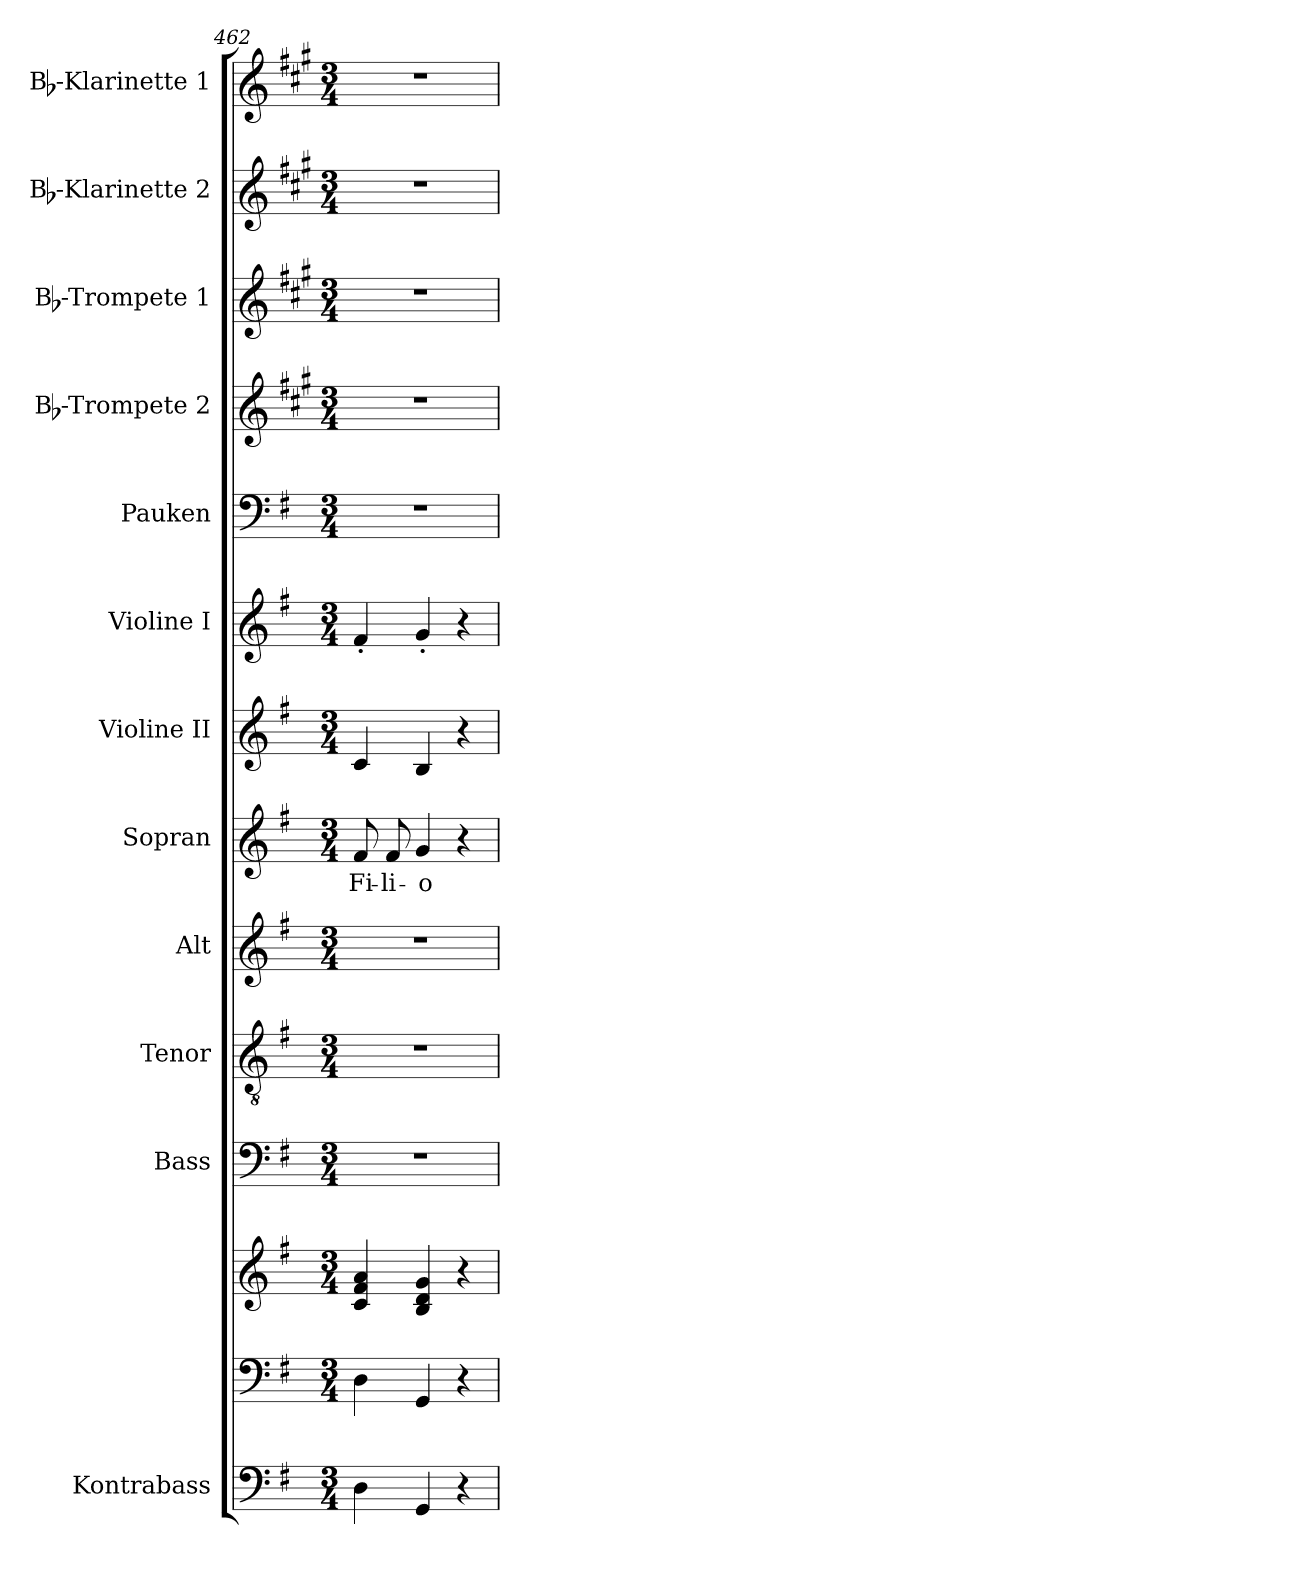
**kern	**kern	**kern	**kern	**kern	**kern	**kern	**text	**kern	**kern	**kern	**kern	**kern	**kern	**kern
*part13	*part12	*part12	*part11	*part10	*part9	*part8	*part8	*part7	*part6	*part5	*part4	*part3	*part2	*part1
*staff14	*staff13	*staff12	*staff11	*staff10	*staff9	*staff8	*staff8	*staff7	*staff6	*staff5	*staff4	*staff3	*staff2	*staff1
*I"Kontrabass	*	*	*I"Bass	*I"Tenor	*I"Alt	*I"Sopran	*	*I"Violine II	*I"Violine I	*I"Pauken	*I"Bb-Trompete 2	*I"Bb-Trompete 1	*I"Bb-Klarinette 2	*I"Bb-Klarinette 1
*I'Kb.	*	*	*I'B.	*I'T.	*I'A.	*I'S.	*	*I'Vl. II	*I'Vl. I	*I'Pk.	*I'Bb Trp. 2	*I'Bb Trp. 1	*I'Bb Kl. 2	*I'Bb Kl. 1
*clefF4	*clefF4	*clefG2	*clefF4	*clefGv2	*clefG2	*clefG2	*	*clefG2	*clefG2	*clefF4	*clefG2	*clefG2	*clefG2	*clefG2
*ITrd7c12	*	*	*	*	*	*	*	*	*	*	*ITrd1c2	*ITrd1c2	*ITrd1c2	*ITrd1c2
*k[f#]	*k[f#]	*k[f#]	*k[f#]	*k[f#]	*k[f#]	*k[f#]	*	*k[f#]	*k[f#]	*k[f#]	*k[f#]	*k[f#]	*k[f#]	*k[f#]
*G:	*G:	*G:	*G:	*G:	*G:	*G:	*	*G:	*G:	*G:	*G:	*G:	*G:	*G:
*M3/4	*M3/4	*M3/4	*M3/4	*M3/4	*M3/4	*M3/4	*	*M3/4	*M3/4	*M3/4	*M3/4	*M3/4	*M3/4	*M3/4
=462	=462	=462	=462	=462	=462	=462	=462	=462	=462	=462	=462	=462	=462	=462
!	!	!	!	!	!	!	!LO:LY:b	!	!	!	!	!	!	!
4DD\	4D\	4c/ 4f#/ 4a/	2.r	2.r	2.r	8f#/	Fi-	4c/	4f#'</	2.r	2.r	2.r	2.r	2.r
!	!	!	!	!	!	!	!LO:LY:b	!	!	!	!	!	!	!
.	.	.	.	.	.	8f#/	-li-	.	.	.	.	.	.	.
!	!	!	!	!	!	!	!LO:LY:b	!	!	!	!	!	!	!
4GGG/	4GG/	4B/ 4d/ 4g/	.	.	.	4g/	-o	4B/	4g'</	.	.	.	.	.
4r	4r	4r	.	.	.	4r	.	4r	4r	.	.	.	.	.
=	=	=	=	=	=	=	=	=	=	=	=	=	=	=
*-	*-	*-	*-	*-	*-	*-	*-	*-	*-	*-	*-	*-	*-	*-
